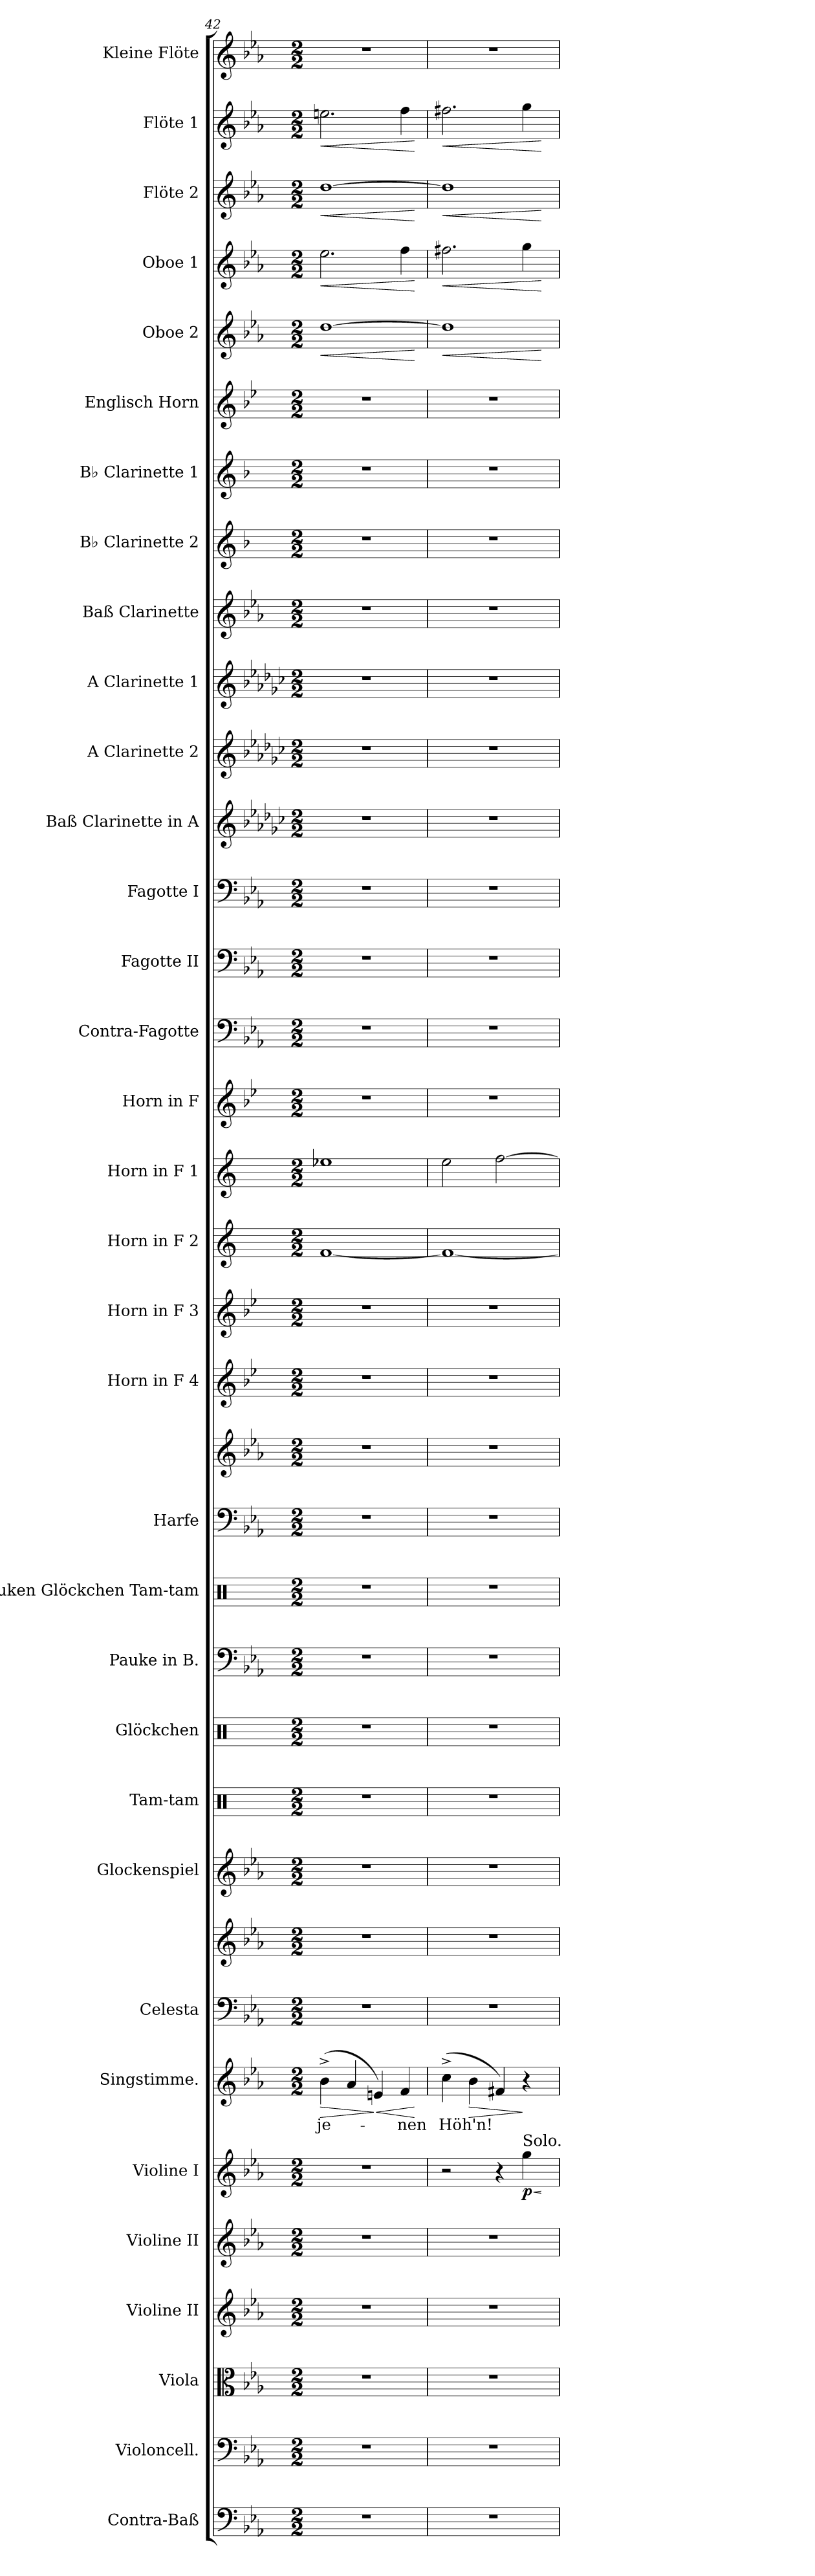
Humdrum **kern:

**kern	**kern	**kern	**kern	**kern	**kern	**dynam	**kern	**text	**dynam	**kern	**kern	**kern	**kern	**kern	**kern	**kern	**kern	**kern	**kern	**kern	**kern	**dynam	**kern	**dynam	**kern	**kern	**kern	**kern	**kern	**kern	**kern	**kern	**kern	**kern	**kern	**kern	**dynam	**kern	**dynam	**kern	**dynam	**kern	**dynam	**kern
*part34	*part33	*part32	*part31	*part30	*part29	*part29	*part28	*part28	*part28	*part27	*part27	*part26	*part25	*part24	*part23	*part22	*part21	*part21	*part20	*part19	*part18	*part18	*part17	*part17	*part16	*part15	*part14	*part13	*part12	*part11	*part10	*part9	*part8	*part7	*part6	*part5	*part5	*part4	*part4	*part3	*part3	*part2	*part2	*part1
*staff36	*staff35	*staff34	*staff33	*staff32	*staff31	*staff31	*staff30	*staff30	*staff30	*staff29	*staff28	*staff27	*staff26	*staff25	*staff24	*staff23	*staff22	*staff21	*staff20	*staff19	*staff18	*staff18	*staff17	*staff17	*staff16	*staff15	*staff14	*staff13	*staff12	*staff11	*staff10	*staff9	*staff8	*staff7	*staff6	*staff5	*staff5	*staff4	*staff4	*staff3	*staff3	*staff2	*staff2	*staff1
*I"Contra-Baß	*I"Violoncell.	*I"Viola	*I"Violine II	*I"Violine II	*I"Violine I	*	*I"Singstimme.	*	*	*I"Celesta	*	*I"Glockenspiel	*I"Tam-tam	*I"Glöckchen	*I"Pauke in B.	*I"Pauken Glöckchen Tam-tam	*I"Harfe	*	*I"Horn in F 4	*I"Horn in F 3	*I"Horn in F 2	*	*I"Horn in F 1	*	*I"Horn in F	*I"Contra-Fagotte	*I"Fagotte II	*I"Fagotte I	*I"Baß Clarinette in A	*I"A Clarinette 2	*I"A Clarinette 1	*I"Baß Clarinette	*I"B♭ Clarinette 2	*I"B♭ Clarinette 1	*I"Englisch Horn	*I"Oboe 2	*	*I"Oboe 1	*	*I"Flöte 2	*	*I"Flöte 1	*	*I"Kleine Flöte
*I'C.-B.	*I'Vc.	*I'Vla.	*I'Vln. II	*I'Vln. II	*I'Vln. I	*	*I'Sgst.	*	*	*I'Cel.	*	*I'Glk.	*I'Tam-tam	*I'Gl.	*I'Pauke	*I'Tam-tam	*I'Hfe.	*	*I'Hn. 4	*I'Hn. 3	*I'Hn. 2	*	*I'Hn. 1	*	*	*I'C.-Fg.	*I'Fg. II	*I'Fg. I	*	*I'A Cl. 2	*I'A Cl. 1	*I'B. Cl.	*I'B♭ Cl. 2	*I'B♭ Cl. 1	*I'E. H.	*I'Ob. 2	*	*I'Ob. 1	*	*I'Fl. 2	*	*I'Fl. 1	*	*I'Kl. Fl.
*clefF4	*clefF4	*clefC3	*clefG2	*clefG2	*clefG2	*	*clefG2	*	*	*clefF4	*clefG2	*clefG2	*clefX	*clefX	*clefF4	*clefX	*clefF4	*clefG2	*clefG2	*clefG2	*clefG2	*	*clefG2	*	*clefG2	*clefF4	*clefF4	*clefF4	*clefG2	*clefG2	*clefG2	*clefG2	*clefG2	*clefG2	*clefG2	*clefG2	*	*clefG2	*	*clefG2	*	*clefG2	*	*clefG2
*ITrd7c12	*	*	*	*	*	*	*	*	*	*ITrd-7c-12	*ITrd-7c-12	*ITrd-14c-24	*	*	*	*	*	*	*ITrd4c7	*ITrd4c7	*ITrd4c7	*	*ITrd4c7	*	*ITrd4c7	*ITrd7c12	*	*	*ITrd2c3	*ITrd2c3	*ITrd2c3	*ITrd8c14	*ITrd1c2	*ITrd1c2	*ITrd4c7	*	*	*	*	*	*	*	*	*ITrd-7c-12
*k[b-e-a-]	*k[b-e-a-]	*k[b-e-a-]	*k[b-e-a-]	*k[b-e-a-]	*k[b-e-a-]	*	*k[b-e-a-]	*	*	*k[b-e-a-]	*k[b-e-a-]	*k[b-e-a-]	*k[]	*k[]	*k[b-e-a-]	*k[]	*k[b-e-a-]	*k[b-e-a-]	*k[b-e-a-]	*k[b-e-a-]	*k[b-]	*	*k[b-]	*	*k[b-e-a-]	*k[b-e-a-]	*k[b-e-a-]	*k[b-e-a-]	*k[b-e-a-]	*k[b-e-a-]	*k[b-e-a-]	*k[b-e-a-]	*k[b-e-a-]	*k[b-e-a-]	*k[b-e-a-]	*k[b-e-a-]	*	*k[b-e-a-]	*	*k[b-e-a-]	*	*k[b-e-a-]	*	*k[b-e-a-]
*M2/2	*M2/2	*M2/2	*M2/2	*M2/2	*M2/2	*	*M2/2	*	*	*M2/2	*M2/2	*M2/2	*M2/2	*M2/2	*M2/2	*M2/2	*M2/2	*M2/2	*M2/2	*M2/2	*M2/2	*	*M2/2	*	*M2/2	*M2/2	*M2/2	*M2/2	*M2/2	*M2/2	*M2/2	*M2/2	*M2/2	*M2/2	*M2/2	*M2/2	*	*M2/2	*	*M2/2	*	*M2/2	*	*M2/2
=42	=42	=42	=42	=42	=42	=42	=42	=42	=42	=42	=42	=42	=42	=42	=42	=42	=42	=42	=42	=42	=42	=42	=42	=42	=42	=42	=42	=42	=42	=42	=42	=42	=42	=42	=42	=42	=42	=42	=42	=42	=42	=42	=42	=42
!	!	!	!	!	!	!	!	!	!LO:HP:b	!	!	!	!	!	!	!	!	!	!	!	!	!LO:DY:b	!	!LO:DY:b	!	!	!	!	!	!	!	!	!	!	!	!	!LO:HP:b	!	!LO:HP:b	!	!LO:HP:b	!	!LO:HP:b	!
1r	1r	1r	1r	1r	1r	.	(4b-^\	je-	>	1r	1r	1r	1r	1r	1r	1r	1r	1r	1r	1r	[1B-	other-dynamics	1a-X	other-dynamics	1r	1r	1r	1r	1r	1r	1r	1r	1r	1r	1r	[1dd	<	2.ee-\	<	[1dd	<	2.een\	<	1r
.	.	.	.	.	.	.	4a-/	.	.	.	.	.	.	.	.	.	.	.	.	.	.	.	.	.	.	.	.	.	.	.	.	.	.	.	.	.	.	.	.	.	.	.	.	.
!	!	!	!	!	!	!	!	!	!LO:HP:n=1:b	!	!	!	!	!	!	!	!	!	!	!	!	!	!	!	!	!	!	!	!	!	!	!	!	!	!	!	!	!	!	!	!	!	!	!
.	.	.	.	.	.	.	4en/)	.	] <	.	.	.	.	.	.	.	.	.	.	.	.	.	.	.	.	.	.	.	.	.	.	.	.	.	.	.	.	.	.	.	.	.	.	.
.	.	.	.	.	.	.	4f/	-nen	.	.	.	.	.	.	.	.	.	.	.	.	.	.	.	.	.	.	.	.	.	.	.	.	.	.	.	.	.	4ff\	.	.	.	4ff\	.	.
.	.	.	.	.	.	.	.	.	[	.	.	.	.	.	.	.	.	.	.	.	.	.	.	.	.	.	.	.	.	.	.	.	.	.	.	.	[	.	[	.	[	.	[	.
=43	=43	=43	=43	=43	=43	=43	=43	=43	=43	=43	=43	=43	=43	=43	=43	=43	=43	=43	=43	=43	=43	=43	=43	=43	=43	=43	=43	=43	=43	=43	=43	=43	=43	=43	=43	=43	=43	=43	=43	=43	=43	=43	=43	=43
!	!	!	!	!	!	!	!	!	!	!	!	!	!	!	!	!	!	!	!	!	!	!	!	!	!	!	!	!	!	!	!	!	!	!	!	!	!LO:HP:b	!	!LO:HP:b	!	!LO:HP:b	!	!LO:HP:b	!
1r	1r	1r	1r	1r	2r	.	(4cc^\	Höh'n!	.	1r	1r	1r	1r	1r	1r	1r	1r	1r	1r	1r	1B-_	.	2a\	.	1r	1r	1r	1r	1r	1r	1r	1r	1r	1r	1r	1dd]	<	2.ff#X\	<	1dd]	<	2.ff#X\	<	1r
!	!	!	!	!	!	!	!	!	!LO:HP:b	!	!	!	!	!	!	!	!	!	!	!	!	!	!	!	!	!	!	!	!	!	!	!	!	!	!	!	!	!	!	!	!	!	!	!
.	.	.	.	.	.	.	4b-\	.	>	.	.	.	.	.	.	.	.	.	.	.	.	.	.	.	.	.	.	.	.	.	.	.	.	.	.	.	.	.	.	.	.	.	.	.
.	.	.	.	.	4r	.	4f#X/)	.	.	.	.	.	.	.	.	.	.	.	.	.	.	.	[2b-\	.	.	.	.	.	.	.	.	.	.	.	.	.	.	.	.	.	.	.	.	.
!	!	!	!	!	!LO:TX:a:t=Solo.	!	!	!	!	!	!	!	!	!	!	!	!	!	!	!	!	!	!	!	!	!	!	!	!	!	!	!	!	!	!	!	!	!	!	!	!	!	!	!
!	!	!	!	!	!	!LO:HP:b	!	!	!	!	!	!	!	!	!	!	!	!	!	!	!	!	!	!	!	!	!	!	!	!	!	!	!	!	!	!	!	!	!	!	!	!	!	!
!	!	!	!	!	!	!LO:DY:n=1:b	!	!	!	!	!	!	!	!	!	!	!	!	!	!	!	!	!	!	!	!	!	!	!	!	!	!	!	!	!	!	!	!	!	!	!	!	!	!
.	.	.	.	.	4gg\	< p	4r	.	]	.	.	.	.	.	.	.	.	.	.	.	.	.	.	.	.	.	.	.	.	.	.	.	.	.	.	.	.	4gg\	.	.	.	4gg\	.	.
.	.	.	.	.	.	[	.	.	.	.	.	.	.	.	.	.	.	.	.	.	.	.	.	.	.	.	.	.	.	.	.	.	.	.	.	.	[	.	[	.	[	.	[	.
=	=	=	=	=	=	=	=	=	=	=	=	=	=	=	=	=	=	=	=	=	=	=	=	=	=	=	=	=	=	=	=	=	=	=	=	=	=	=	=	=	=	=	=	=
*-	*-	*-	*-	*-	*-	*-	*-	*-	*-	*-	*-	*-	*-	*-	*-	*-	*-	*-	*-	*-	*-	*-	*-	*-	*-	*-	*-	*-	*-	*-	*-	*-	*-	*-	*-	*-	*-	*-	*-	*-	*-	*-	*-	*-
